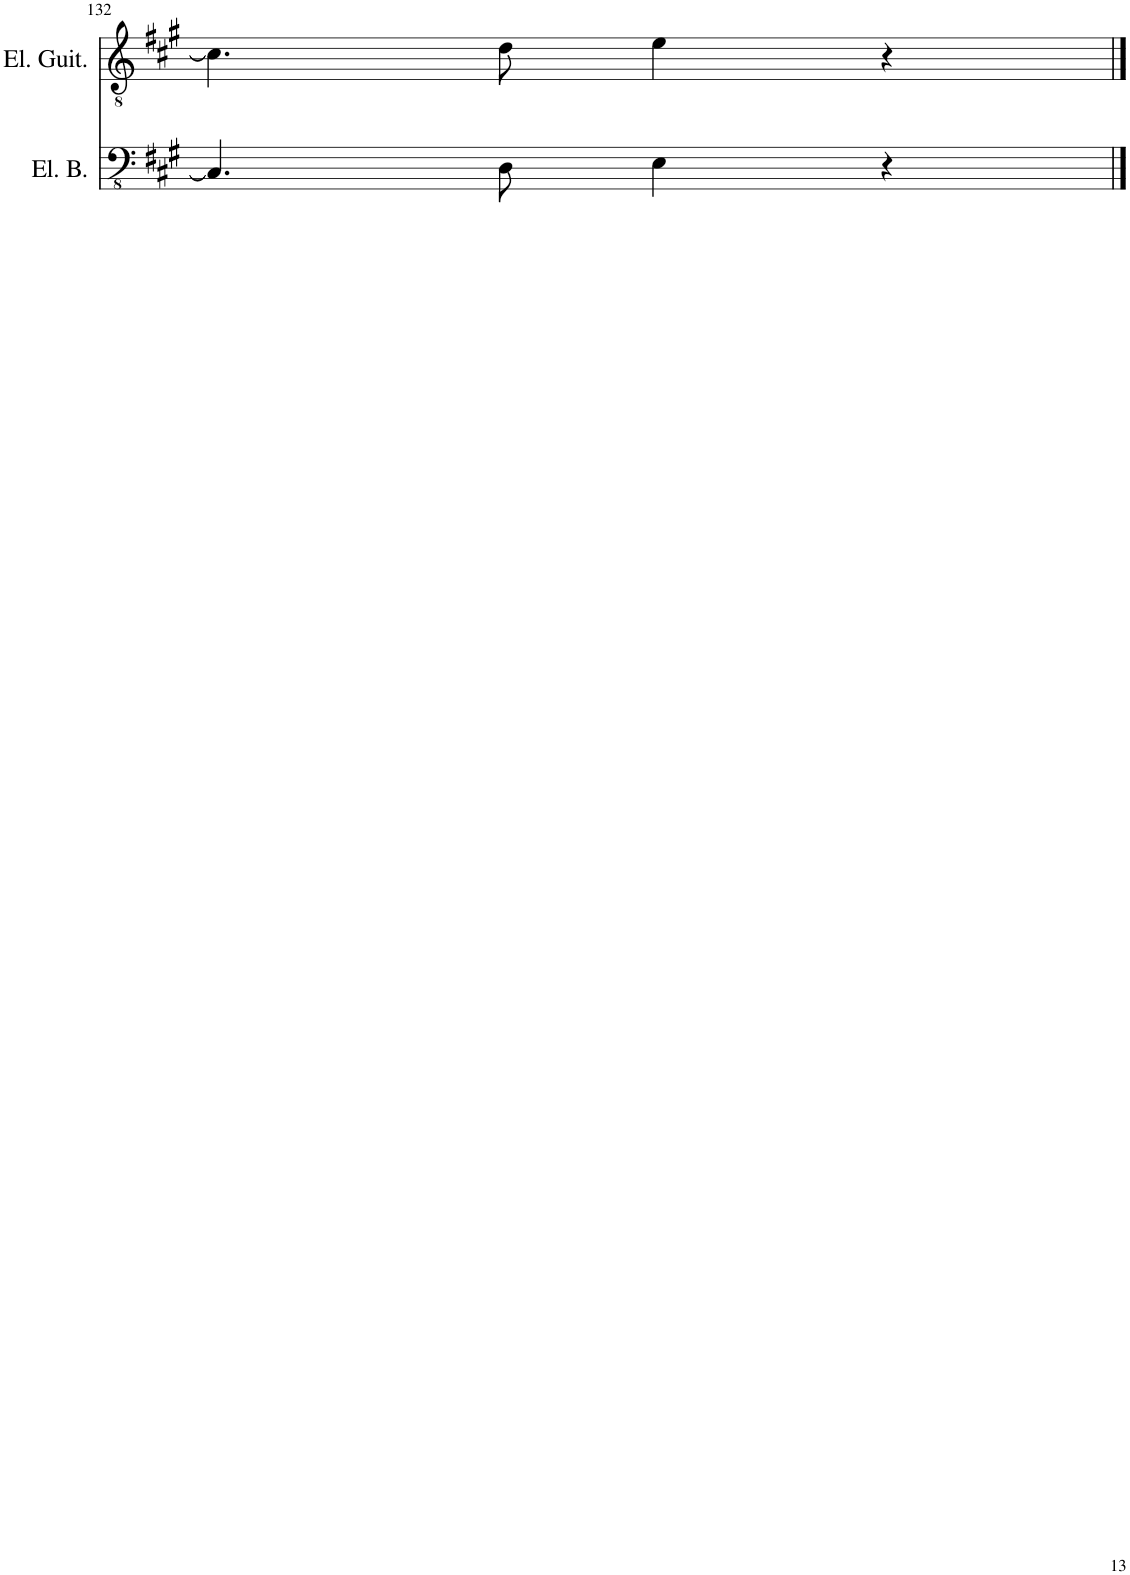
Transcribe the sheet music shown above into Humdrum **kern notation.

**kern	**kern
*part2	*part1
*staff2	*staff1
*I"Electric Bass	*I"Electric Guitar
*I'El. B.	*I'El. Guit.
!!LO:PB:g=z
*clefFv4	*clefGv2
*k[f#c#g#]	*k[f#c#g#]
*M4/4	*M4/4
=132	=132
4.CCn/]	4.cn\]
8DD\	8d\
4EE\	4e\
4r	4r
==	==
*-	*-
